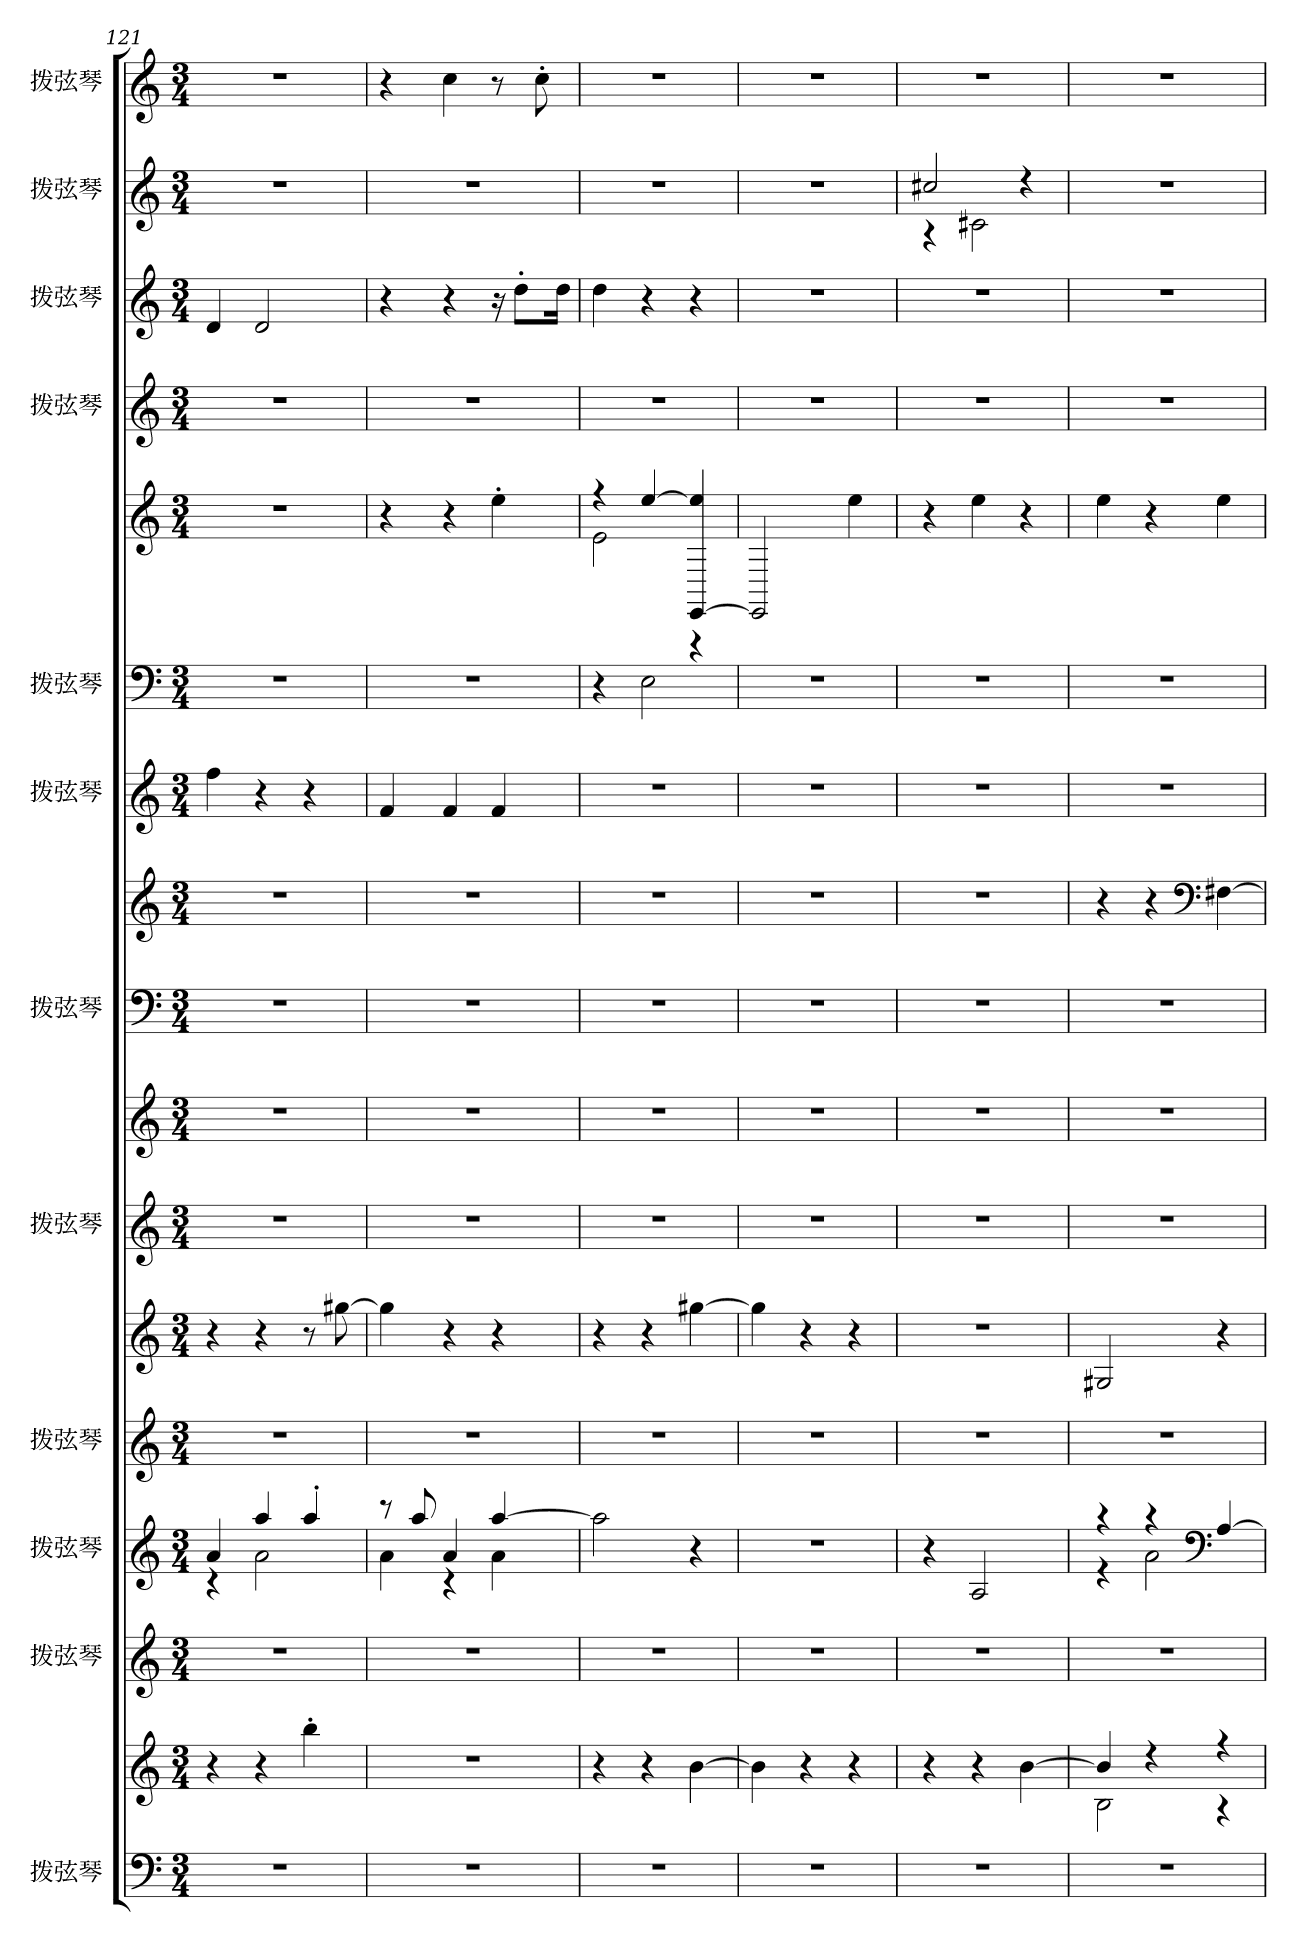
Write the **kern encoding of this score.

**kern	**kern	**kern	**kern	**kern	**kern	**kern	**kern	**kern	**kern	**kern	**kern	**kern	**kern	**kern	**kern	**kern
*part12	*part12	*part11	*part10	*part9	*part9	*part8	*part8	*part7	*part7	*part6	*part5	*part5	*part4	*part3	*part2	*part1
*staff17	*staff16	*staff15	*staff14	*staff13	*staff12	*staff11	*staff10	*staff9	*staff8	*staff7	*staff6	*staff5	*staff4	*staff3	*staff2	*staff1
*I"拨弦琴	*	*I"拨弦琴	*I"拨弦琴	*I"拨弦琴	*	*I"拨弦琴	*	*I"拨弦琴	*	*I"拨弦琴	*I"拨弦琴	*	*I"拨弦琴	*I"拨弦琴	*I"拨弦琴	*I"拨弦琴
*clefF4	*clefG2	*clefG2	*clefG2	*clefG2	*clefG2	*clefG2	*clefG2	*clefF4	*clefG2	*clefG2	*clefF4	*clefG2	*clefG2	*clefG2	*clefG2	*clefG2
*k[]	*k[]	*k[]	*k[]	*k[]	*k[]	*k[]	*k[]	*k[]	*k[]	*k[]	*k[]	*k[]	*k[]	*k[]	*k[]	*k[]
*M3/4	*M3/4	*M3/4	*M3/4	*M3/4	*M3/4	*M3/4	*M3/4	*M3/4	*M3/4	*M3/4	*M3/4	*M3/4	*M3/4	*M3/4	*M3/4	*M3/4
=121	=121	=121	=121	=121	=121	=121	=121	=121	=121	=121	=121	=121	=121	=121	=121	=121
*	*	*	*^	*	*	*	*	*	*	*	*	*	*	*	*	*
2.r	4r	2.r	4a/	4r	2.r	4r	2.r	2.r	2.r	2.r	4ff\	2.r	2.r	2.r	4d/	2.r	2.r
.	4r	.	4aa/	2a\	.	4r	.	.	.	.	4r	.	.	.	2d/	.	.
.	4bb'\	.	4aa'/	.	.	8r	.	.	.	.	4r	.	.	.	.	.	.
.	.	.	.	.	.	[8gg#X\	.	.	.	.	.	.	.	.	.	.	.
=122	=122	=122	=122	=122	=122	=122	=122	=122	=122	=122	=122	=122	=122	=122	=122	=122	=122
2.r	2.r	2.r	8r	4a\	2.r	4gg#\]	2.r	2.r	2.r	2.r	4f/	2.r	4r	2.r	4r	2.r	4r
.	.	.	8aa/	.	.	.	.	.	.	.	.	.	.	.	.	.	.
.	.	.	4a/	4r	.	4r	.	.	.	.	4f/	.	4r	.	4r	.	4cc\
.	.	.	[4aa/	4a\	.	4r	.	.	.	.	4f/	.	4ee'\	.	16r	.	8r
.	.	.	.	.	.	.	.	.	.	.	.	.	.	.	8dd'\L	.	.
.	.	.	.	.	.	.	.	.	.	.	.	.	.	.	.	.	8cc'\
.	.	.	.	.	.	.	.	.	.	.	.	.	.	.	16dd\Jk	.	.
*	*	*	*v	*v	*	*	*	*	*	*	*	*	*	*	*	*	*
=123	=123	=123	=123	=123	=123	=123	=123	=123	=123	=123	=123	=123	=123	=123	=123	=123
*	*	*	*	*	*	*	*	*	*	*	*	*^	*	*	*	*
2.r	4r	2.r	2aa\]	2.r	4r	2.r	2.r	2.r	2.r	2.r	4r	4r	2e\	2.r	4dd\	2.r	2.r
.	4r	.	.	.	4r	.	.	.	.	.	2E\	[4ee/	.	.	4r	.	.
.	[4b\	.	4r	.	[4gg#X\	.	.	.	.	.	.	[4EE/ 4ee/]	4r	.	4r	.	.
*	*	*	*	*	*	*	*	*	*	*	*	*v	*v	*	*	*	*
!!LO:PB:g=z
=124	=124	=124	=124	=124	=124	=124	=124	=124	=124	=124	=124	=124	=124	=124	=124	=124
2.r	4b\]	2.r	2.r	2.r	4gg#\]	2.r	2.r	2.r	2.r	2.r	2.r	2EE/]	2.r	2.r	2.r	2.r
.	4r	.	.	.	4r	.	.	.	.	.	.	.	.	.	.	.
.	4r	.	.	.	4r	.	.	.	.	.	.	4ee\	.	.	.	.
=125	=125	=125	=125	=125	=125	=125	=125	=125	=125	=125	=125	=125	=125	=125	=125	=125
*	*	*	*	*	*	*	*	*	*	*	*	*	*	*	*^	*
2.r	4r	2.r	4r	2.r	2.r	2.r	2.r	2.r	2.r	2.r	2.r	4r	2.r	2.r	2cc#X/	4r	2.r
.	4r	.	2A/	.	.	.	.	.	.	.	.	4ee\	.	.	.	2c#X\	.
.	[4b\	.	.	.	.	.	.	.	.	.	.	4r	.	.	4r	.	.
*	*	*	*	*	*	*	*	*	*	*	*	*	*	*	*v	*v	*
=126	=126	=126	=126	=126	=126	=126	=126	=126	=126	=126	=126	=126	=126	=126	=126	=126
*	*^	*	*^	*	*	*	*	*	*	*	*	*	*	*	*	*
2.r	4b/]	2B\	2.r	4r	4r	2.r	2G#X/	2.r	2.r	2.r	4r	2.r	2.r	4ee\	2.r	2.r	2.r	2.r
.	4r	.	.	4r	2a\	.	.	.	.	.	4r	.	.	4r	.	.	.	.
*	*	*	*	*clefF4	*	*	*	*	*	*	*clefF4	*	*	*	*	*	*	*
.	4r	4r	.	[4A/	.	.	4r	.	.	.	[4F#X\	.	.	4ee\	.	.	.	.
*	*v	*v	*	*v	*v	*	*	*	*	*	*	*	*	*	*	*	*	*
=	=	=	=	=	=	=	=	=	=	=	=	=	=	=	=	=
*-	*-	*-	*-	*-	*-	*-	*-	*-	*-	*-	*-	*-	*-	*-	*-	*-
